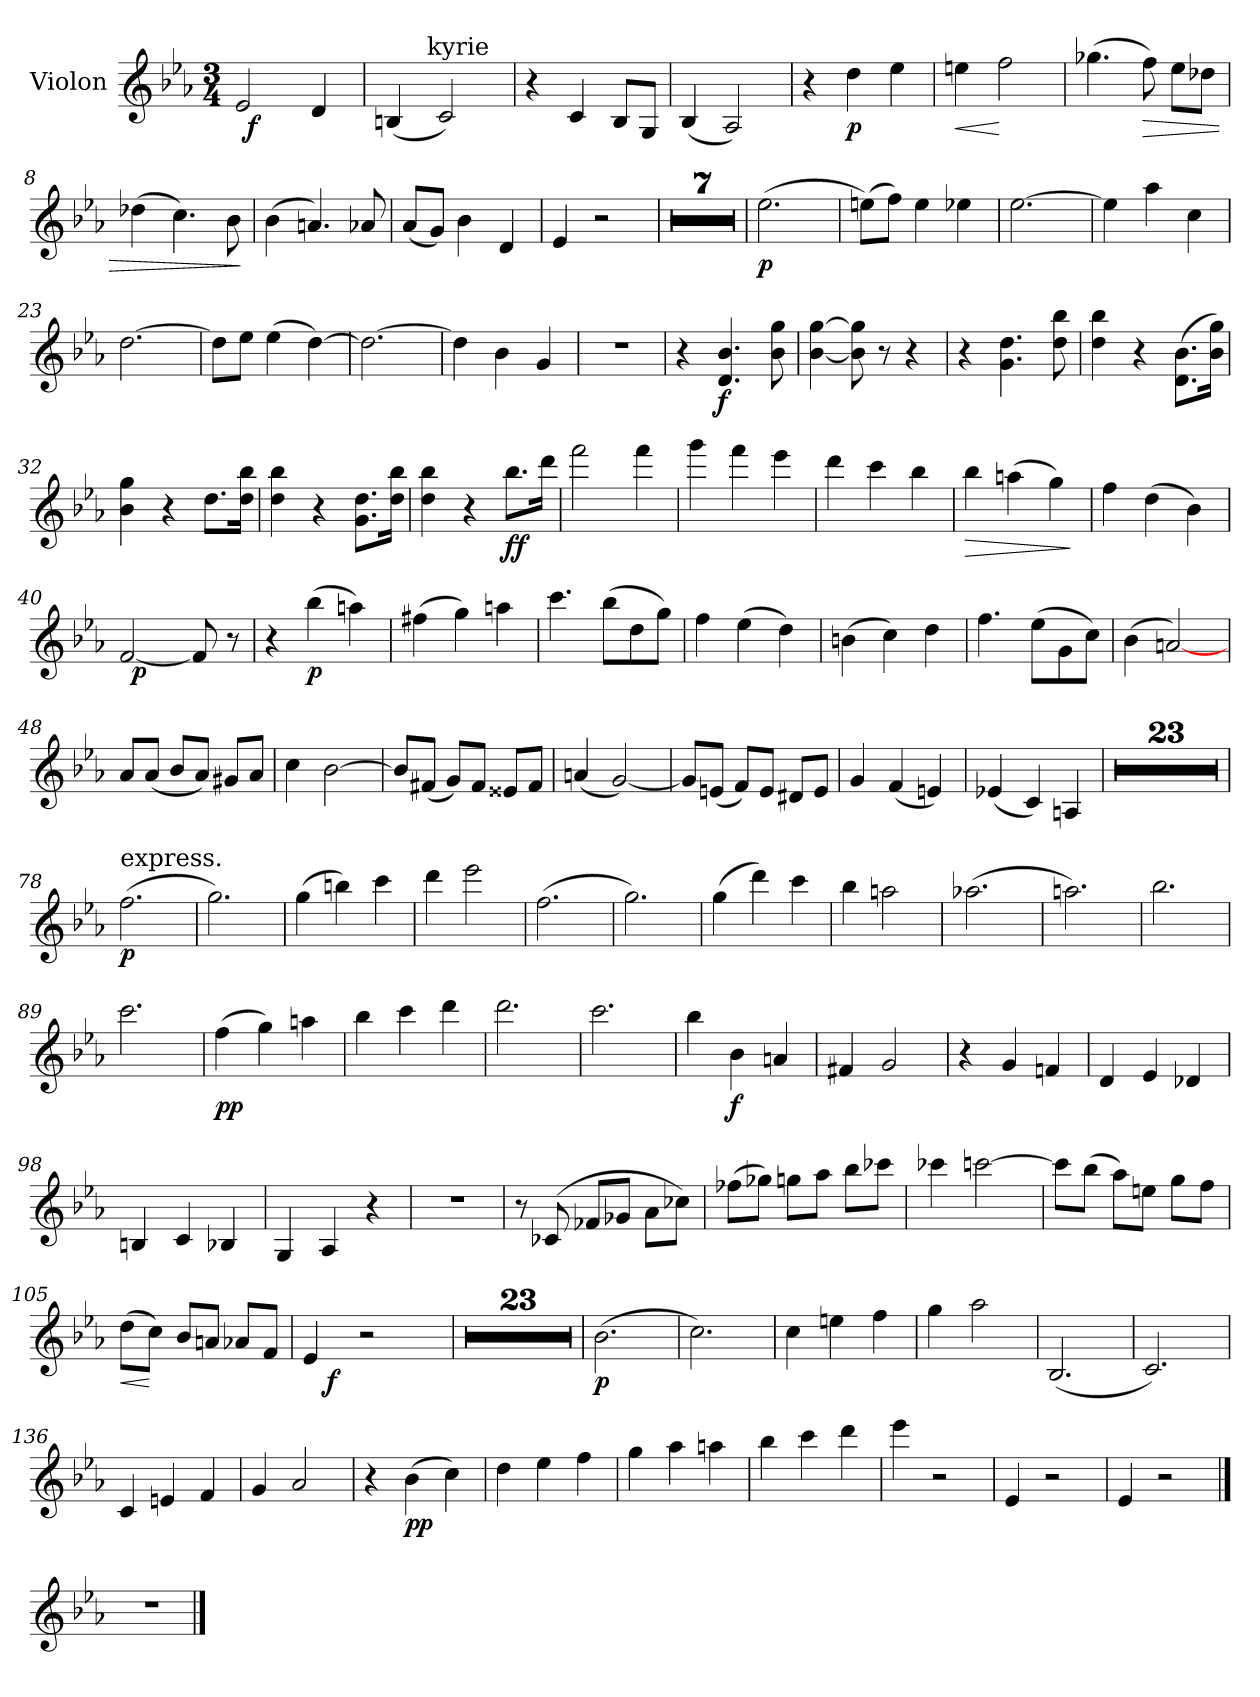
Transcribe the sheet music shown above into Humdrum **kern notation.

**kern	**dynam
*part1	*part1
*staff1	*staff1
*I"Violon	*
*clefG2	*
*k[b-e-a-]	*
*E-:	*
*M3/4	*
=1	=1
*^	*
2e-/	32ryy	.
!	!	!LO:DY:b
.	2ryy	f
4d/	.	.
.	8..ryy	.
=2	=2	=2
(<4Bn/	8..ryy	.
!	!LO:TX:a:t=kyrie	!
.	2ryy	.
2c/)	.	.
.	32ryy	.
*v	*v	*
=3	=3
4r	.
4c/	.
8B-/L	.
8G/J	.
=4	=4
(<4B-/	.
2A-/)	.
!!LO:LB:g=z
=5	=5
4r	.
!	!LO:DY:b
4dd\	p
4ee-\	.
=6	=6
!	!LO:HP:b
4een\	<
2ff\	[
=7	=7
(>4.gg-X\	.
!	!LO:HP:b
8ff\)	>
8ee-\L	.
8dd-X\J	.
=8	=8
(>4dd-X\	.
4.cc\)	.
8b-\	.
.	]
!!LO:LB:g=z
=9	=9
(>4b-\	.
4.an/)	.
8a-X/	.
=10	=10
(<8a-/L	.
8g/J)	.
4b-\	.
4d/	.
=11	=11
4e-/	.
2r	.
=12	=12
2.r	.
=13	=13
2.r	.
=14	=14
2.r	.
=15	=15
2.r	.
=16	=16
2.r	.
=17	=17
2.r	.
=18	=18
2.r	.
!!LO:LB:g=z
=19	=19
!	!LO:DY:b
(>2.ee-\	p
=20	=20
(>8een\L)	.
8ff\J)	.
4ee\	.
4ee-X\	.
=21	=21
[2.ee-\	.
=22	=22
4ee-\]	.
4aa-\	.
4cc\	.
!!LO:LB:g=z
=23	=23
[2.dd\	.
=24	=24
8dd\L]	.
8ee-\J	.
(>4ee-\	.
[4dd\)	.
=25	=25
2.dd\_	.
=26	=26
4dd\]	.
4b-\	.
4g/	.
!!LO:LB:g=z
=27	=27
2.r	.
=28	=28
4r	.
!	!LO:DY:b
4.d/ 4.b-/	f
8b-\ 8gg\	.
=29	=29
[4b-\ [4gg\	.
8b-\] 8gg\]	.
8r	.
4r	.
=30	=30
4r	.
4.g\ 4.dd\	.
8dd\ 8bb-\	.
!!LO:LB:g=z
=31	=31
4dd\ 4bb-\	.
4r	.
(>8.d\ 8.b-\L	.
16b-\ 16gg\Jk)	.
=32	=32
4b-\ 4gg\	.
4r	.
8.dd\L	.
16dd\ 16bb-\Jk	.
=33	=33
4dd\ 4bb-\	.
4r	.
8.g\ 8.dd\L	.
16dd\ 16bb-\Jk	.
=34	=34
4dd\ 4bb-\	.
4r	.
!	!LO:DY:b
8.bb-\L	ff
16ddd\Jk	.
!!LO:LB:g=z
=35	=35
2fff\	.
4fff\	.
=36	=36
4ggg\	.
4fff\	.
4eee-\	.
=37	=37
4ddd\	.
4ccc\	.
4bb-\	.
=38	=38
!	!LO:HP:b
4bb-\	>
(>4aan\	.
4gg\)	.
.	]
!!LO:LB:g=z
=39	=39
4ff\	.
(>4dd\	.
4b-\)	.
=40	=40
*^	*
[2f/	32ryy	.
!	!	!LO:DY:b
.	2ryy	p
8f/]	.	.
.	8..ryy	.
8r	.	.
*v	*v	*
=41	=41
4r	.
!	!LO:DY:b
(>4bb-\	p
4aan\)	.
=42	=42
(>4ff#X\	.
4gg\)	.
4aan\	.
!!LO:PB:g=z
=43	=43
4.ccc\	.
(>8bb-\L	.
8dd\	.
8gg\J)	.
=44	=44
4ff\	.
(>4ee-\	.
4dd\)	.
=45	=45
(>4bn\	.
4cc\)	.
4dd\	.
=46	=46
4.ff\	.
(>8ee-\L	.
8g\	.
8cc\J)	.
!!LO:LB:g=z
=47	=47
(>4b-\	.
[2an/)	.
=48	=48
8a-/L	.
(<8a-/J	.
8b-/L	.
8a-/J)	.
8g#X/L	.
8a-/J	.
=49	=49
4cc\	.
[2b-\	.
=50	=50
8b-/L]	.
(<8f#X/J	.
8g/L)	.
8f#/J	.
8e##X/L	.
8f#/J	.
!!LO:LB:g=z
=51	=51
(<4an/	.
[2g/)	.
=52	=52
8g/L]	.
(<8en/J	.
8f/L)	.
8e/J	.
8d#X/L	.
8e/J	.
=53	=53
4g/	.
(<4f/	.
4en/)	.
=54	=54
(<4e-X/	.
4c/)	.
4An/	.
!!LO:LB:g=z
=55	=55
2.r	.
=56	=56
2.r	.
=57	=57
2.r	.
=58	=58
2.r	.
=59	=59
2.r	.
=60	=60
2.r	.
=61	=61
2.r	.
=62	=62
2.r	.
=63	=63
2.r	.
=64	=64
2.r	.
=65	=65
2.r	.
=66	=66
2.r	.
=67	=67
2.r	.
=68	=68
2.r	.
=69	=69
2.r	.
=70	=70
2.r	.
=71	=71
2.r	.
=72	=72
2.r	.
=73	=73
2.r	.
=74	=74
2.r	.
=75	=75
2.r	.
=76	=76
2.r	.
=77	=77
2.r	.
!!LO:LB:g=z
=78	=78
!LO:TX:a:t=express.	!
!	!LO:DY:b
(>2.ff\	p
=79	=79
2.gg\)	.
=80	=80
(>4gg\	.
4bbn\)	.
4ccc\	.
=81	=81
4ddd\	.
2eee-\	.
!!LO:LB:g=z
=82	=82
(>2.ff\	.
=83	=83
2.gg\)	.
=84	=84
(>4gg\	.
4ddd\)	.
4ccc\	.
=85	=85
4bb-\	.
2aan\	.
!!LO:LB:g=z
=86	=86
(>2.aa-X\	.
=87	=87
2.aan\)	.
=88	=88
2.bb-\	.
=89	=89
2.ccc\	.
!!LO:LB:g=z
=90	=90
!	!LO:DY:b
(>4ff\	pp
4gg\)	.
4aan\	.
=91	=91
4bb-\	.
4ccc\	.
4ddd\	.
=92	=92
2.ddd\	.
=93	=93
2.ccc\	.
!!LO:LB:g=z
=94	=94
4bb-\	.
!	!LO:DY:b
4b-\	f
4an/	.
=95	=95
4f#X/	.
2g/	.
=96	=96
4r	.
4g/	.
4fn/	.
=97	=97
4d/	.
4e-/	.
4d-X/	.
!!LO:PB:g=z
=98	=98
4Bn/	.
4c/	.
4B-X/	.
=99	=99
4G/	.
4A-/	.
4r	.
=100	=100
2.r	.
!!LO:LB:g=z
=101	=101
8r	.
(>8c-X/	.
8f-X/L	.
8g-X/J	.
8a-\L	.
8cc-X\J)	.
=102	=102
(>8ff-X\L	.
8gg-X\J)	.
8ggn\L	.
8aa-\J	.
8bb-\L	.
8ccc-X\J	.
=103	=103
4ccc-X\	.
[2cccn\	.
=104	=104
8ccc\L]	.
(>8bb-\J	.
8aa-\L)	.
8een\J	.
8gg\L	.
8ff\J	.
!!LO:LB:g=z
=105	=105
!	!LO:HP:b
(>8dd\L	<
8cc\J)	[
8b-/L	.
8an/J	.
8a-X/L	.
8f/J	.
=106	=106
*^	*
4e-/	16.ryy	.
!	!	!LO:DY:b
.	2ryy	f
2r	.	.
.	8ryy	.
.	32ryy	.
*v	*v	*
=107	=107
2.r	.
=108	=108
2.r	.
=109	=109
2.r	.
=110	=110
2.r	.
=111	=111
2.r	.
=112	=112
2.r	.
=113	=113
2.r	.
=114	=114
2.r	.
=115	=115
2.r	.
=116	=116
2.r	.
=117	=117
2.r	.
=118	=118
2.r	.
=119	=119
2.r	.
=120	=120
2.r	.
=121	=121
2.r	.
=122	=122
2.r	.
=123	=123
2.r	.
=124	=124
2.r	.
=125	=125
2.r	.
=126	=126
2.r	.
=127	=127
2.r	.
=128	=128
2.r	.
=129	=129
2.r	.
!!LO:LB:g=z
=130	=130
!	!LO:DY:b
(>2.b-\	p
=131	=131
2.cc\)	.
=132	=132
4cc\	.
4een\	.
4ff\	.
=133	=133
4gg\	.
2aa-\	.
!!LO:LB:g=z
=134	=134
(<2.B-/	.
=135	=135
2.c/)	.
=136	=136
4c/	.
4en/	.
4f/	.
=137	=137
4g/	.
2a-/	.
!!LO:LB:g=z
=138	=138
4r	.
!	!LO:DY:b
(>4b-\	pp
4cc\)	.
=139	=139
4dd\	.
4ee-\	.
4ff\	.
=140	=140
4gg\	.
4aa-\	.
4aan\	.
=141	=141
4bb-\	.
4ccc\	.
4ddd\	.
!!LO:LB:g=z
=142	=142
4eee-\	.
2r	.
=143	=143
4e-/	.
2r	.
=144	=144
4e-/	.
2r	.
==145	==145
2.r	.
==	==
*-	*-
